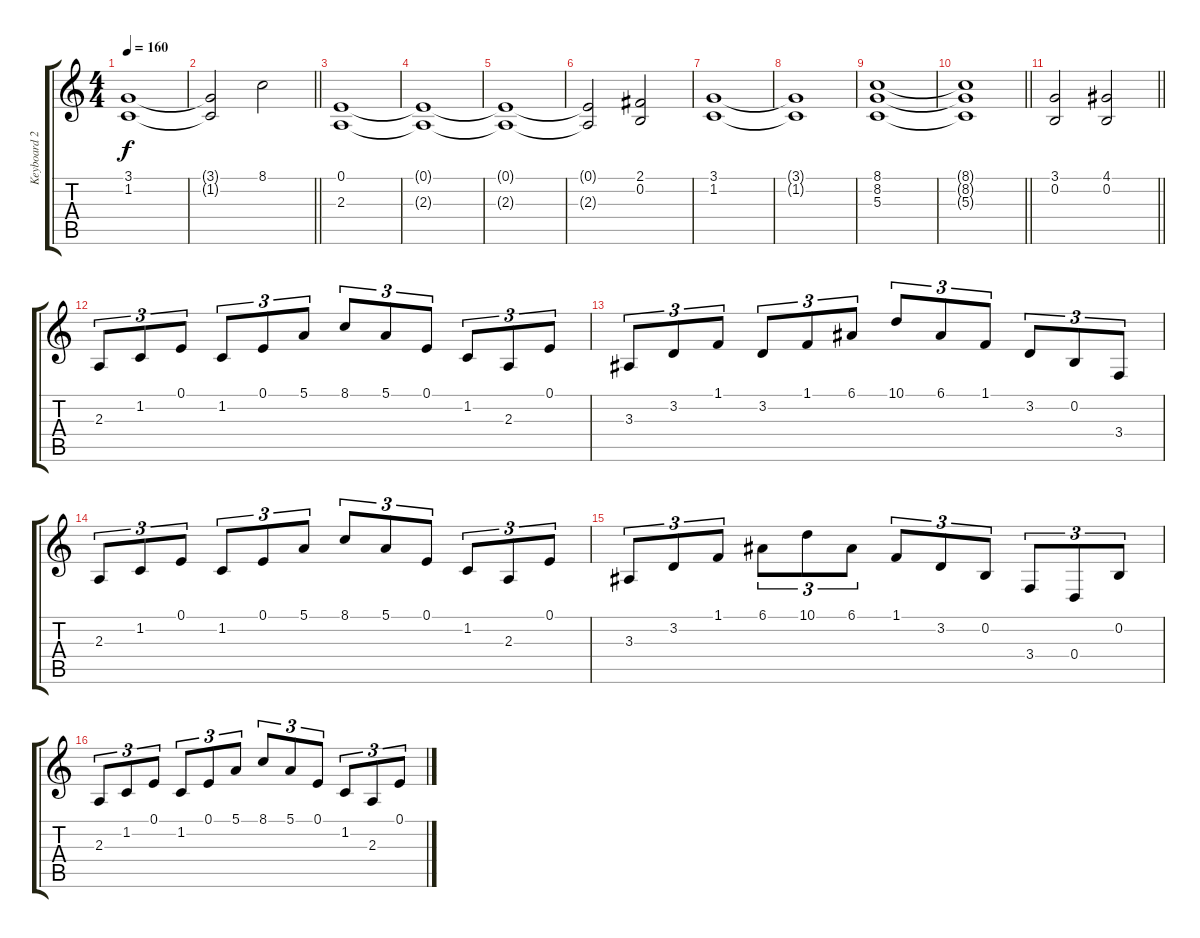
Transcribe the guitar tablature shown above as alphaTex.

\track ("Keyboard 2" "Keyboard 2") {instrument fx4atmosphere}
\staff {score tabs}
\tuning (E4 B3 G3 D3 A2 E2) {hide}
\ts (4 4)
\tempo 160
\clef g2
\ks c
(3.1{t} 1.2{t}).1{dy f} |
\barLineRight lightlight
(3.1{t} 1.2{t}).2 8.1.2 |
(0.1 2.3).1{volume 14 balance 8 instrument drawbarorgan} |
(0.1{t} 2.3{t}).1 |
(0.1{t} 2.3{t}).1 |
(0.1{t} 2.3{t}).2 (2.1 0.2).2 |
(3.1 1.2).1 |
(3.1{t} 1.2{t}).1 |
(8.1 8.2 5.3).1 |
\barLineRight lightlight
(8.1{t} 8.2{t} 5.3{t}).1 |
\barLineRight lightlight
(3.1 0.2).2 (4.1 0.2).2 |
2.3.8{tu (3 2) volume 9 instrument fx4atmosphere} 1.2.8{tu (3 2)} 0.1.8{tu (3 2)} 1.2.8{tu (3 2)} 0.1.8{tu (3 2)} 5.1.8{tu (3 2)} 8.1.8{tu (3 2)} 5.1.8{tu (3 2)} 0.1.8{tu (3 2)} 1.2.8{tu (3 2)} 2.3.8{tu (3 2)} 0.1.8{tu (3 2)} |
3.3.8{tu (3 2)} 3.2.8{tu (3 2)} 1.1.8{tu (3 2)} 3.2.8{tu (3 2)} 1.1.8{tu (3 2)} 6.1.8{tu (3 2)} 10.1.8{tu (3 2)} 6.1.8{tu (3 2)} 1.1.8{tu (3 2)} 3.2.8{tu (3 2)} 0.2.8{tu (3 2)} 3.4.8{tu (3 2)} |
2.3.8{tu (3 2)} 1.2.8{tu (3 2)} 0.1.8{tu (3 2)} 1.2.8{tu (3 2)} 0.1.8{tu (3 2)} 5.1.8{tu (3 2)} 8.1.8{tu (3 2)} 5.1.8{tu (3 2)} 0.1.8{tu (3 2)} 1.2.8{tu (3 2)} 2.3.8{tu (3 2)} 0.1.8{tu (3 2)} |
3.3.8{tu (3 2)} 3.2.8{tu (3 2)} 1.1.8{tu (3 2)} 6.1.8{tu (3 2)} 10.1.8{tu (3 2)} 6.1.8{tu (3 2)} 1.1.8{tu (3 2)} 3.2.8{tu (3 2)} 0.2.8{tu (3 2)} 3.4.8{tu (3 2)} 0.4.8{tu (3 2)} 0.2.8{tu (3 2)} |
2.3.8{tu (3 2) volume 9 instrument fx4atmosphere} 1.2.8{tu (3 2)} 0.1.8{tu (3 2)} 1.2.8{tu (3 2)} 0.1.8{tu (3 2)} 5.1.8{tu (3 2)} 8.1.8{tu (3 2)} 5.1.8{tu (3 2)} 0.1.8{tu (3 2)} 1.2.8{tu (3 2)} 2.3.8{tu (3 2)} 0.1.8{tu (3 2)}
